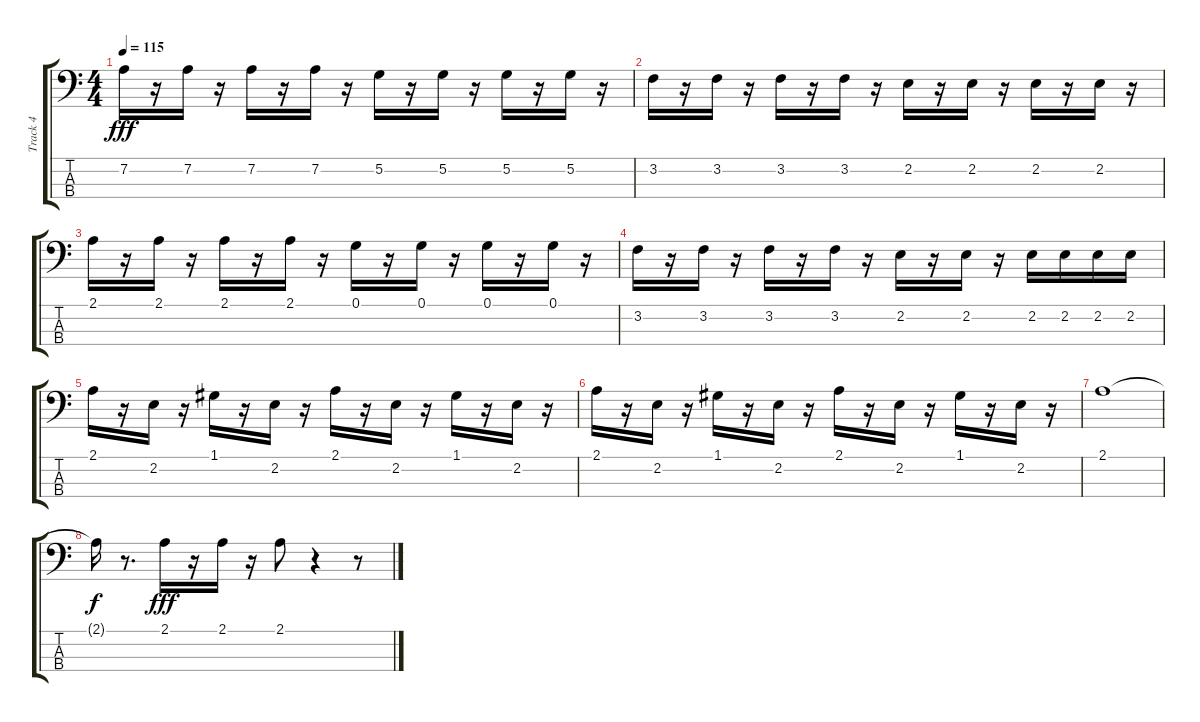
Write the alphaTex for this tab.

\track ("Track 4" "Track 4") {instrument electricbassfinger}
\staff {score tabs}
\tuning (G2 D2 A1 E1) {hide}
\ts (4 4)
\tempo 115
\clef f4
\ks c
7.2.16{dy fff} r.16 7.2.16 r.16 7.2.16 r.16 7.2.16 r.16 5.2.16 r.16 5.2.16 r.16 5.2.16 r.16 5.2.16 r.16 |
3.2.16 r.16 3.2.16 r.16 3.2.16 r.16 3.2.16 r.16 2.2.16 r.16 2.2.16 r.16 2.2.16 r.16 2.2.16 r.16 |
2.1.16 r.16 2.1.16 r.16 2.1.16 r.16 2.1.16 r.16 0.1.16 r.16 0.1.16 r.16 0.1.16 r.16 0.1.16 r.16 |
3.2.16 r.16 3.2.16 r.16 3.2.16 r.16 3.2.16 r.16 2.2.16 r.16 2.2.16 r.16 2.2.16 2.2.16 2.2.16 2.2.16 |
2.1.16 r.16 2.2.16 r.16 1.1.16 r.16 2.2.16 r.16 2.1.16 r.16 2.2.16 r.16 1.1.16 r.16 2.2.16 r.16 |
2.1.16 r.16 2.2.16 r.16 1.1.16 r.16 2.2.16 r.16 2.1.16 r.16 2.2.16 r.16 1.1.16 r.16 2.2.16 r.16 |
2.1.1 |
2.1{t}.16{dy f} r.8{d} 2.1.16{dy fff} r.16 2.1.16 r.16 2.1.8 r.4 r.8
